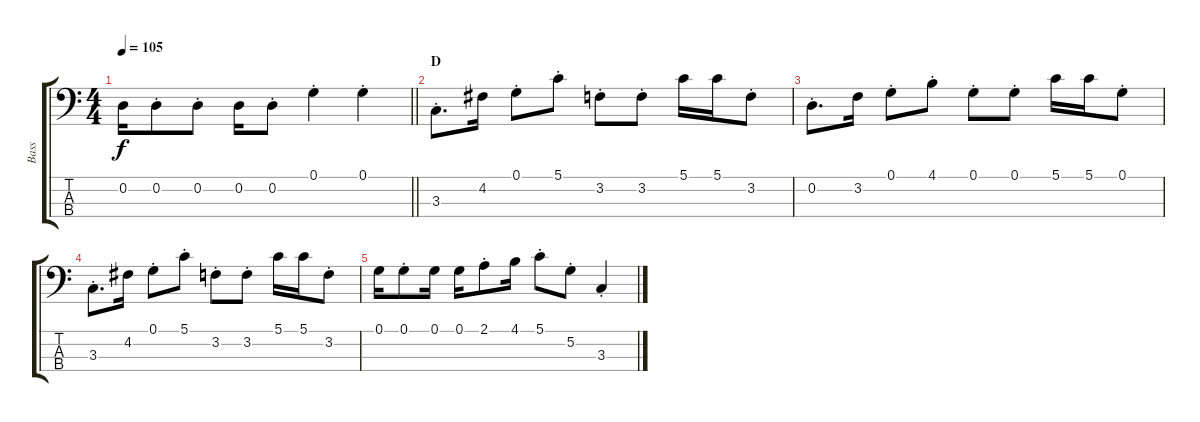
\track ("Bass" "Bass") {instrument electricbassfinger}
\staff {score tabs}
\tuning (G2 D2 A1 E1) {hide}
\ts (4 4)
\tempo 105
\clef f4
\barLineRight lightlight
\ks c
0.2.16{dy f} 0.2{st}.8 0.2{st}.8 0.2.16 0.2{st}.8 0.1{st}.4 0.1{st}.4 |
\section ("" "D")
3.3{st}.8{d} 4.2.16 0.1{st}.8 5.1{st}.8 3.2{st}.8 3.2{st}.8 5.1.16 5.1.16 3.2{st}.8 |
0.2{st}.8{d} 3.2.16 0.1{st}.8 4.1{st}.8 0.1{st}.8 0.1{st}.8 5.1.16 5.1.16 0.1{st}.8 |
3.3{st}.8{d} 4.2.16 0.1{st}.8 5.1{st}.8 3.2{st}.8 3.2{st}.8 5.1.16 5.1.16 3.2{st}.8 |
0.1.16 0.1{st}.8 0.1.16 0.1.16 2.1{st}.8 4.1.16 5.1{st}.8 5.2{st}.8 3.3{st}.4
